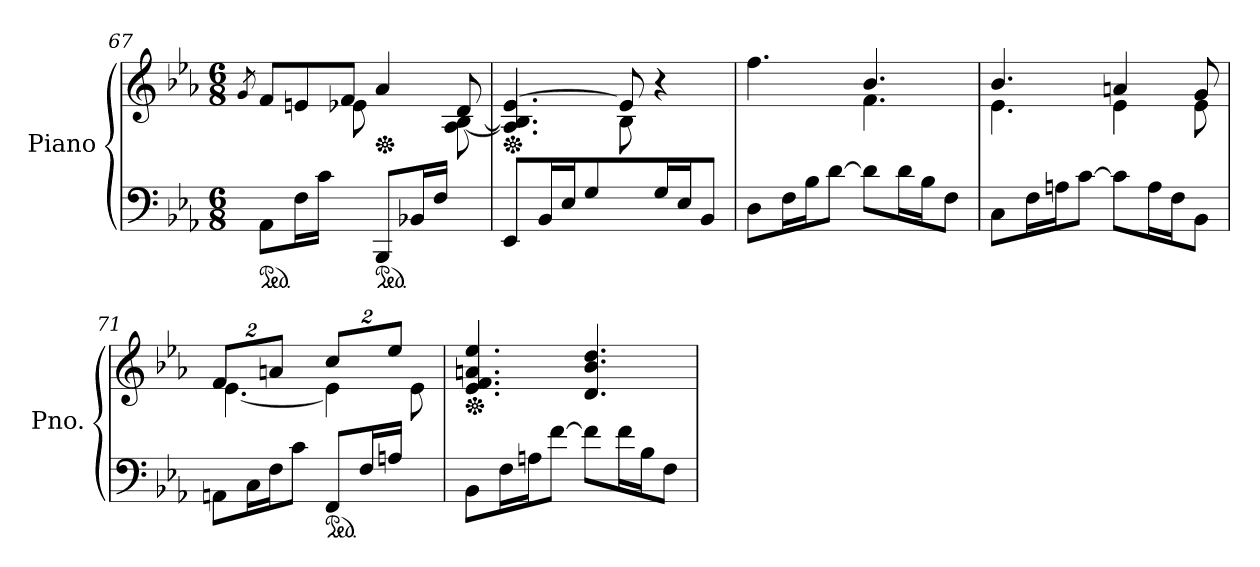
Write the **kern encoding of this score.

**kern	**kern
*part1	*part1
*staff2	*staff1
*I"Piano	*
*I'Pno.	*
*clefF4	*clefG2
*k[b-e-a-]	*k[b-e-a-]
*M6/8	*M6/8
=67	=67
.	8qg/
*ped	*
*	*^
(>8AA-\L	8f/L	4ryy
16F\L	8en/	.
16c\JJ	.	.
8ryy	8f/J	8e-\)
*ped	*	*
*	*Xped	*
(>8BBB-/L	4a-/	4ryy
16BB-X/L	.	.
16F/JJ	.	.
8ryy	8d/	[8A-\ [8B-\)
=68	=68	=68
*	*Xped	*
8EE-/L	4.A-/] 4.B-/] [4.e-/	4.ryy
16BB-/L	.	.
16E-/JJ	.	.
8G\	.	.
8ryy	8e-/]	8B-\L
16G/L	4r	4ryy
16E-/J	.	.
8BB-/J	.	.
=69	=69	=69
8D\L	4.ff\	4.ryy
16F\L	.	.
16B-\J	.	.
[8d\J	.	.
8d\L]	4.b-/	4.f\
16d\L	.	.
16B-\J	.	.
8F\J	.	.
!!LO:LB:g=z	!!
=70	=70	=70
8C\L	4.b-/	4.e-\
16F\L	.	.
16An\J	.	.
[8c\J	.	.
8c\L]	4an/	4e-\
16A\L	.	.
16F\J	.	.
8BB-\J	8g/	8e-\
*	*v	*v
=71	=71
*	*Xbrackettup
*	*^
*	*	*^
8AAn\L	16%3f/L	[4.e-\	8ryy
*	*	*v	*v
16C\L	.	.
16F\J	16%3an/J	.
8c\J	.	.
*ped	*	*
(>8FF/L	16%3cc/L	4e-\]
16F/L	.	.
16An/JJ	16%3ee-/J	.
*	*	*^
8ryy	.	8ryy	8e-\)
*	*v	*v	*v
=72	=72
*	*Xped
8BB-\L	4.e-/ 4.f/ 4.an/ 4.ee-/
16F\L	.
16An\J	.
[8f\J	.
8f\L]	4.d/ 4.b-/ 4.dd/
16f\L	.
16B-\J	.
8F\J	.
=	=
*-	*-
